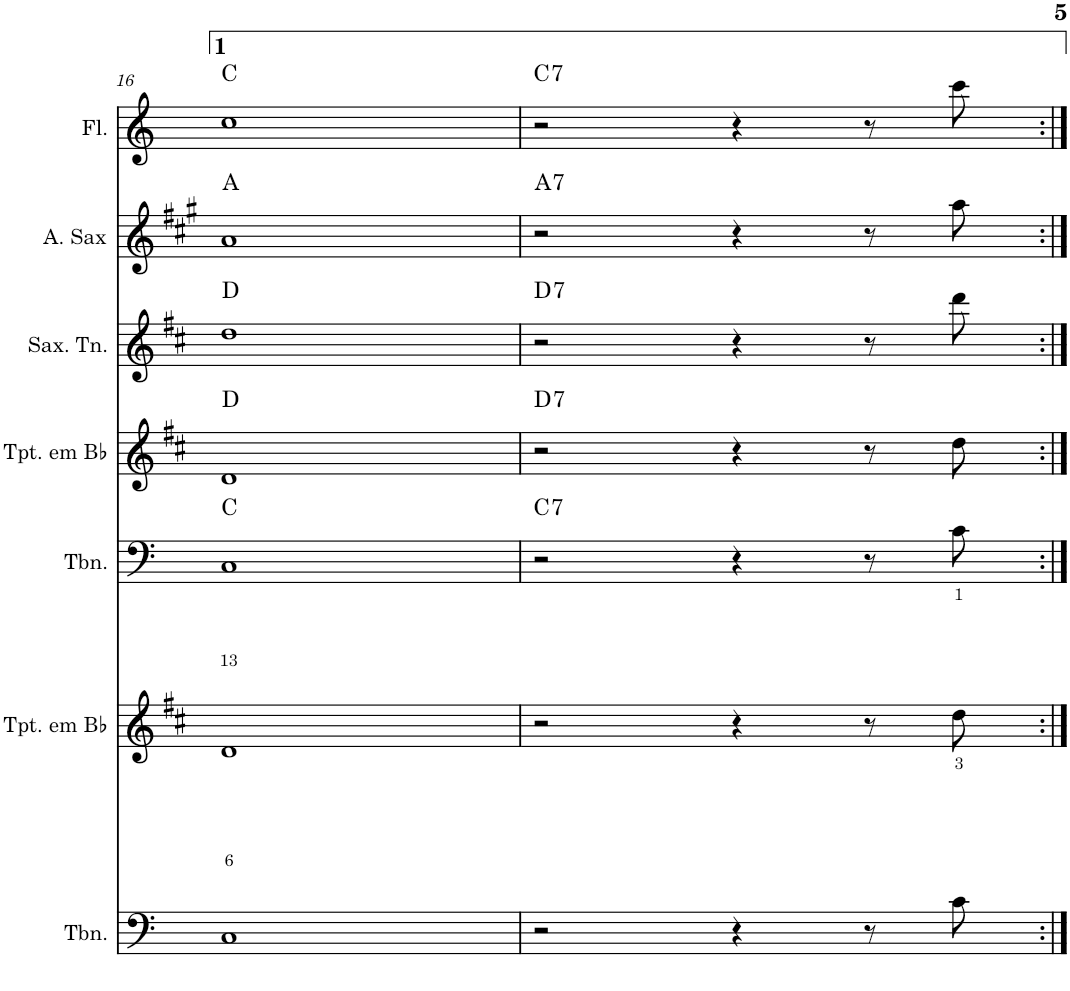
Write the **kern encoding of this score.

**kern	**kern	**kern	**harte	**kern	**harte	**kern	**harte	**kern	**harte	**kern	**harte
*part7	*part6	*part5	*part5	*part4	*part4	*part3	*part3	*part2	*part2	*part1	*part1
*staff7	*staff6	*staff5	*	*staff4	*	*staff3	*	*staff2	*	*staff1	*
*I"Trombone	*I"Trompete em Bb	*I"Trombone	*	*I"Trompete em Bb	*	*I"Saxofone Tenor	*	*I"Saxofone Alto	*	*I"Flauta Transversal	*
*I'Tbn.	*I'Tpt. em Bb	*I'Tbn.	*	*I'Tpt. em Bb	*	*I'Sax. Tn.	*	*	*	*I'Fl.	*
!!LO:PB:g=z
*clefF4	*clefG2	*clefF4	*	*clefG2	*	*clefG2	*	*clefG2	*	*clefG2	*
*	*Trd1c2	*	*	*Trd1c2	*	*Trd8c14	*	*Trd5c9	*	*	*
*k[]	*k[f#c#]	*k[]	*	*k[f#c#]	*	*k[f#c#]	*	*k[f#c#g#]	*	*k[]	*
*M4/4	*M4/4	*M4/4	*	*M4/4	*	*M4/4	*	*M4/4	*	*M4/4	*
=16	=16	=16	=16	=16	=16	=16	=16	=16	=16	=16	=16
1C	1d	1C	C:maj	1d	D:maj	1dd	D:maj	1a	A:maj	1cc	C:maj
=17	=17	=17	=17	=17	=17	=17	=17	=17	=17	=17	=17
!	!	!	!LO:H:kt=7	!	!LO:H:kt=7	!	!LO:H:kt=7	!	!LO:H:kt=7	!	!LO:H:kt=7
2r	2r	2r	C:7	2r	D:7	2r	D:7	2r	A:7	2r	C:7
4r	4r	4r	.	4r	.	4r	.	4r	.	4r	.
8r	8r	8r	.	8r	.	8r	.	8r	.	8r	.
8c\	8dd\	8c\	.	8dd\	.	8ddd\	.	8aa\	.	8ccc\	.
=:|!	=:|!	=:|!	=:|!	=:|!	=:|!	=:|!	=:|!	=:|!	=:|!	=:|!	=:|!
*-	*-	*-	*-	*-	*-	*-	*-	*-	*-	*-	*-
